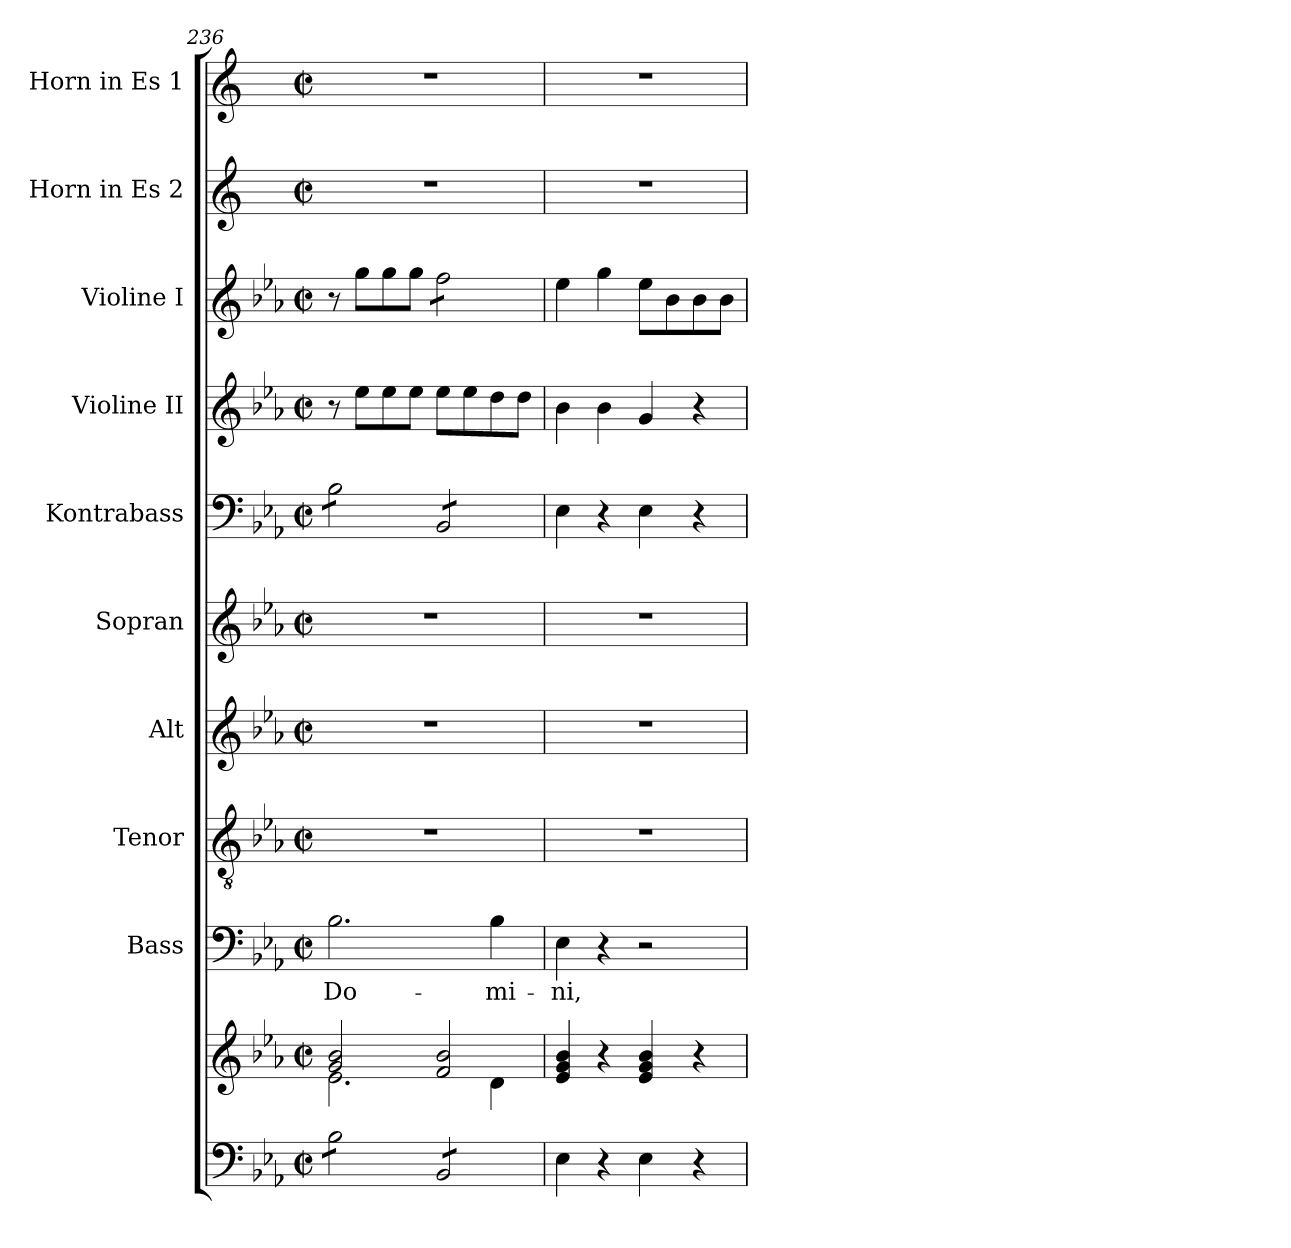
**kern	**kern	**kern	**text	**kern	**kern	**kern	**kern	**kern	**kern	**kern	**kern
*part10	*part10	*part9	*part9	*part8	*part7	*part6	*part5	*part4	*part3	*part2	*part1
*staff11	*staff10	*staff9	*staff9	*staff8	*staff7	*staff6	*staff5	*staff4	*staff3	*staff2	*staff1
*	*	*I"Bass	*	*I"Tenor	*I"Alt	*I"Sopran	*I"Kontrabass	*I"Violine II	*I"Violine I	*I"Horn in Es 2	*I"Horn in Es 1
*	*	*I'B.	*	*I'T.	*I'A.	*I'S.	*I'Kb.	*I'Vl. II	*I'Vl. I	*I'Hr. Es 2	*I'Hr. Es 1
*clefF4	*clefG2	*clefF4	*	*clefGv2	*clefG2	*clefG2	*clefF4	*clefG2	*clefG2	*clefG2	*clefG2
*	*	*	*	*	*	*	*ITrd7c12	*	*	*ITrd5c9	*ITrd5c9
*k[b-e-a-]	*k[b-e-a-]	*k[b-e-a-]	*	*k[b-e-a-]	*k[b-e-a-]	*k[b-e-a-]	*k[b-e-a-]	*k[b-e-a-]	*k[b-e-a-]	*k[b-e-a-]	*k[b-e-a-]
*E-:	*E-:	*E-:	*	*E-:	*E-:	*E-:	*E-:	*E-:	*E-:	*E-:	*E-:
*M2/2	*M2/2	*M2/2	*	*M2/2	*M2/2	*M2/2	*M2/2	*M2/2	*M2/2	*M2/2	*M2/2
*met(c|)	*met(c|)	*met(c|)	*	*met(c|)	*met(c|)	*met(c|)	*met(c|)	*met(c|)	*met(c|)	*met(c|)	*met(c|)
=236	=236	=236	=236	=236	=236	=236	=236	=236	=236	=236	=236
*	*^	*	*	*	*	*	*	*	*	*	*
!	!	!	!	!LO:LY:b	!	!	!	!	!	!	!	!
*tremolo	*	*	*	*	*	*	*	*	*	*	*	*
*	*	*	*	*	*	*	*	*tremolo	*	*	*	*
8B-\L	2g/ 2b-/	2.e-\	2.B-\	Do-	1r	1r	1r	8BB-\L	8r	8r	1r	1r
8B-\	.	.	.	.	.	.	.	8BB-\	8ee-\L	8gg\L	.	.
8B-\	.	.	.	.	.	.	.	8BB-\	8ee-\	8gg\	.	.
8B-\J	.	.	.	.	.	.	.	8BB-\J	8ee-\J	8gg\J	.	.
*	*	*	*	*	*	*	*	*	*	*tremolo	*	*
8BB-/L	2f/ 2b-/	.	.	.	.	.	.	8BBB-/L	8ee-\L	8ff\L	.	.
8BB-/	.	.	.	.	.	.	.	8BBB-/	8ee-\	8ff\	.	.
!	!	!	!	!LO:LY:b	!	!	!	!	!	!	!	!
8BB-/	.	4d\	4B-\	-mi-	.	.	.	8BBB-/	8dd\	8ff\	.	.
8BB-/J	.	.	.	.	.	.	.	8BBB-/J	8dd\J	8ff\J	.	.
*	*	*	*	*	*	*	*	*	*	*Xtremolo	*	*
*	*	*	*	*	*	*	*	*Xtremolo	*	*	*	*
*Xtremolo	*	*	*	*	*	*	*	*	*	*	*	*
*	*v	*v	*	*	*	*	*	*	*	*	*	*
=237	=237	=237	=237	=237	=237	=237	=237	=237	=237	=237	=237
!	!	!	!LO:LY:b	!	!	!	!	!	!	!	!
4E-\	4e-/ 4g/ 4b-/	4E-\	-ni,	1r	1r	1r	4EE-\	4b-\	4ee-\	1r	1r
4r	4r	4r	.	.	.	.	4r	4b-\	4gg\	.	.
4E-\	4e-/ 4g/ 4b-/	2r	.	.	.	.	4EE-\	4g/	8ee-\L	.	.
.	.	.	.	.	.	.	.	.	8b-\	.	.
4r	4r	.	.	.	.	.	4r	4r	8b-\	.	.
.	.	.	.	.	.	.	.	.	8b-\J	.	.
=	=	=	=	=	=	=	=	=	=	=	=
*-	*-	*-	*-	*-	*-	*-	*-	*-	*-	*-	*-
